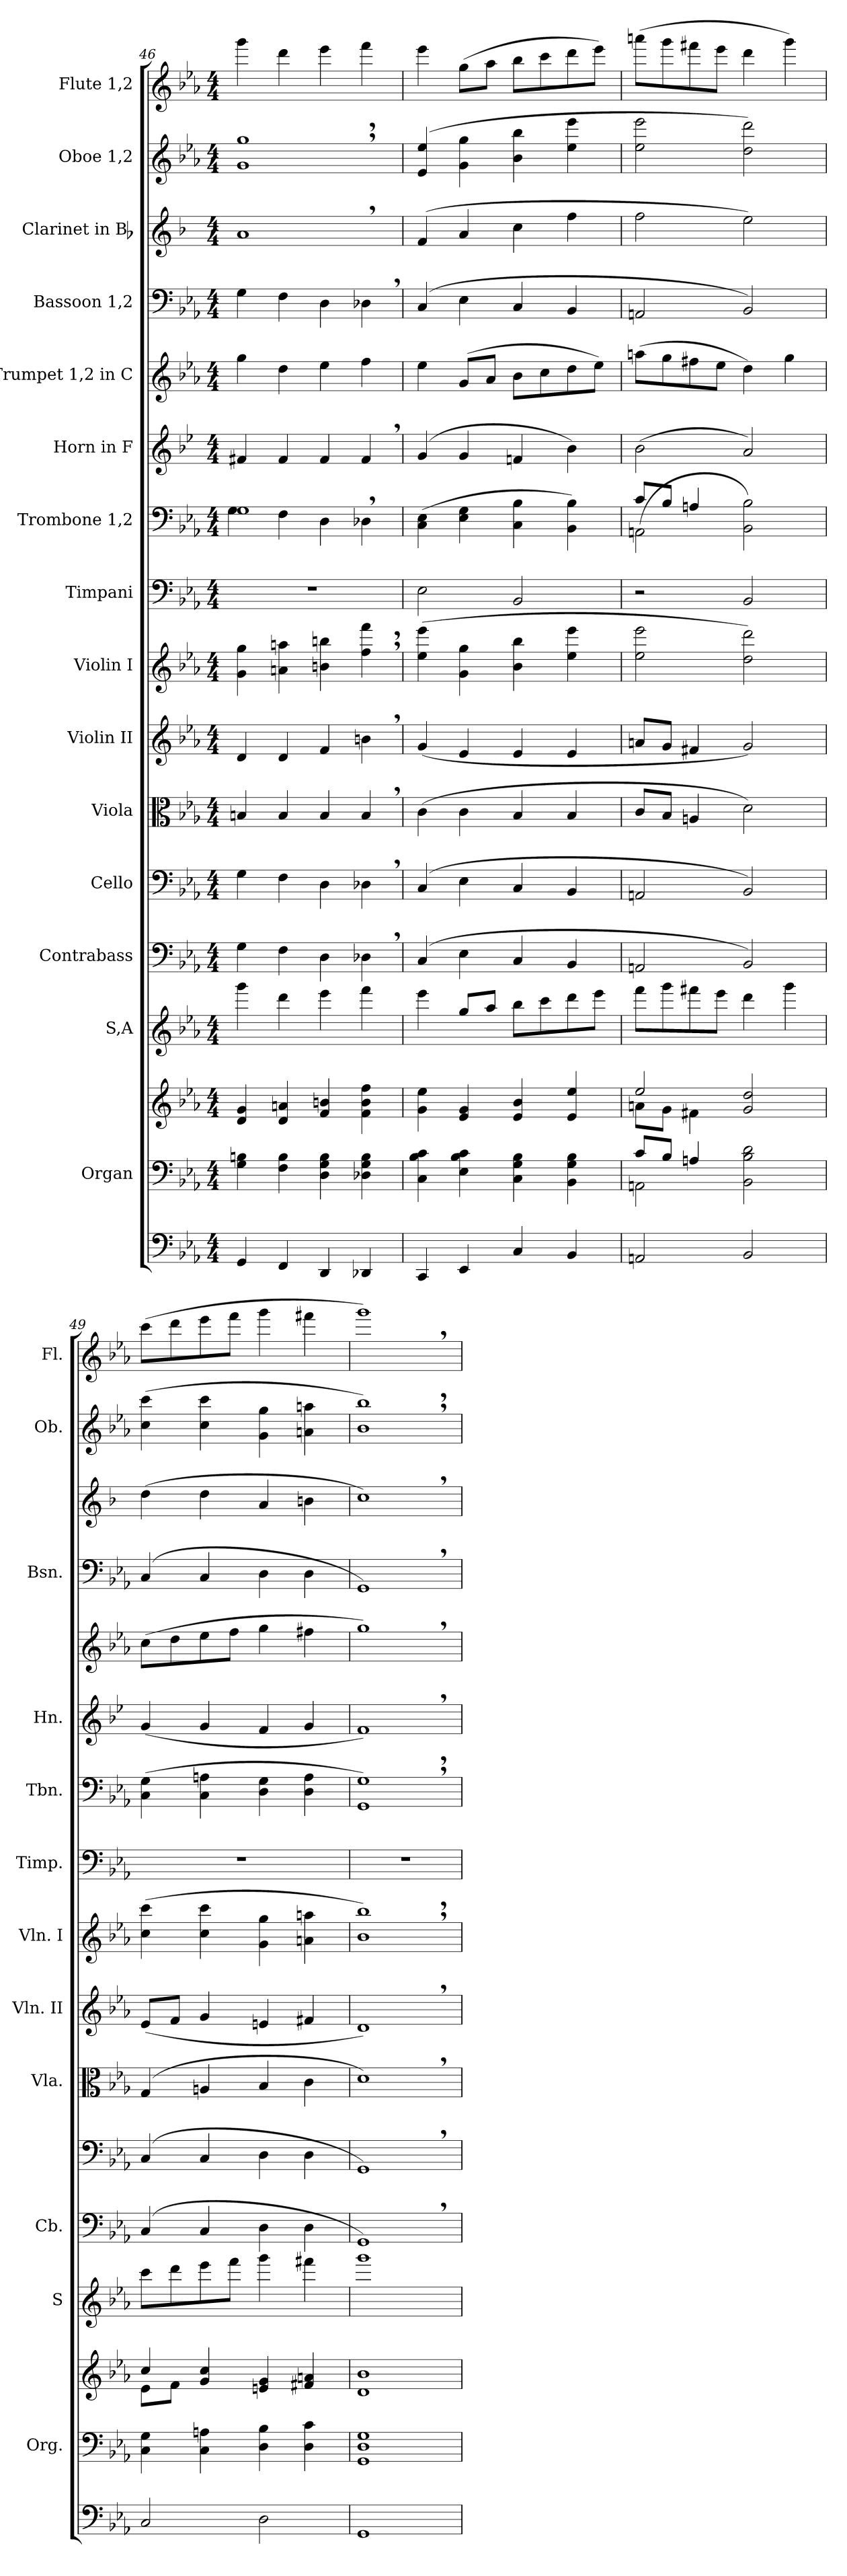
**kern	**kern	**kern	**kern	**kern	**kern	**kern	**kern	**kern	**kern	**kern	**kern	**kern	**kern	**kern	**kern	**kern
*part16	*part15	*part15	*part14	*part13	*part12	*part11	*part10	*part9	*part8	*part7	*part6	*part5	*part4	*part3	*part2	*part1
*staff17	*staff16	*staff15	*staff14	*staff13	*staff12	*staff11	*staff10	*staff9	*staff8	*staff7	*staff6	*staff5	*staff4	*staff3	*staff2	*staff1
*	*I"Organ	*	*I"S,A	*I"Contrabass	*I"Cello	*I"Viola	*I"Violin II	*I"Violin I	*I"Timpani	*I"Trombone 1,2	*I"Horn in F	*I"Trumpet 1,2 in C	*I"Bassoon 1,2	*I"Clarinet in Bb	*I"Oboe 1,2	*I"Flute 1,2
*	*I'Org.	*	*I'S	*I'Cb.	*	*I'Vla.	*I'Vln. II	*I'Vln. I	*I'Timp.	*I'Tbn.	*I'Hn.	*	*I'Bsn.	*	*I'Ob.	*I'Fl.
*clefF4	*clefF4	*clefG2	*clefG2	*clefF4	*clefF4	*clefC3	*clefG2	*clefG2	*clefF4	*clefF4	*clefG2	*clefG2	*clefF4	*clefG2	*clefG2	*clefG2
*	*	*	*ITrd7c12	*ITrd7c12	*	*	*	*	*	*	*ITrd4c7	*	*	*ITrd1c2	*	*
*k[b-e-a-]	*k[b-e-a-]	*k[b-e-a-]	*k[b-e-a-]	*k[b-e-a-]	*k[b-e-a-]	*k[b-e-a-]	*k[b-e-a-]	*k[b-e-a-]	*k[b-e-a-]	*k[b-e-a-]	*k[b-e-a-]	*k[b-e-a-]	*k[b-e-a-]	*k[b-e-a-]	*k[b-e-a-]	*k[b-e-a-]
*E-:	*E-:	*E-:	*E-:	*E-:	*E-:	*E-:	*E-:	*E-:	*E-:	*E-:	*E-:	*E-:	*E-:	*E-:	*E-:	*E-:
*M4/4	*M4/4	*M4/4	*M4/4	*M4/4	*M4/4	*M4/4	*M4/4	*M4/4	*M4/4	*M4/4	*M4/4	*M4/4	*M4/4	*M4/4	*M4/4	*M4/4
=46	=46	=46	=46	=46	=46	=46	=46	=46	=46	=46	=46	=46	=46	=46	=46	=46
*	*	*	*	*	*	*	*	*	*	*^	*	*	*	*	*	*
4GG/	4G\ 4Bn\	4d/ 4g/	4gg\	4GG\	4G\	4Bn/	4d/	4g\ 4gg\	1r	1G,>	4G\	4Bn/	4gg\	4G\	1g,>	1g,> 1gg,>	4ggg\
4FF/	4F\ 4B\	4d/ 4an/	4dd\	4FF\	4F\	4B/	4d/	4an\ 4aan\	.	.	4F\	4B/	4dd\	4F\	.	.	4ddd\
4DD/	4D\ 4G\ 4B\	4f/ 4bn/	4ee-\	4DD\	4D\	4B/	4f/	4bn\ 4bbn\	.	.	4D\	4B/	4ee-\	4D\	.	.	4eee-\
4DD-X/	4D-X\ 4G\ 4B\	4f\ 4b\ 4ff\	4ff\	4DD-X,>\	4D-X,>\	4B,>/	4bn,>\	4ff\,> 4fff\,>	.	.	4D-X\	4B,>/	4ff\	4D-X,>\	.	.	4fff\
*	*	*	*	*	*	*	*	*	*	*v	*v	*	*	*	*	*	*
=47	=47	=47	=47	=47	=47	=47	=47	=47	=47	=47	=47	=47	=47	=47	=47	=47
4CC/	4C\ 4B-\ 4c\	4g\ 4ee-\	4ee-\	(4CC/	(4C/	(>4c\	(4g/	(>4ee-\ 4eee-\	2E-\	(>4C\ 4E-\	(4c/	4ee-\	(4C/	(4e-/	(4e-/ 4ee-/	4eee-\
4EE-/	4E-\ 4B-\ 4c\	4e-/ 4g/	8g/L	4EE-\	4E-\	4c\	4e-/	4g\ 4gg\	.	4E-\ 4G\	4c/	(>8g/L	4E-\	4g/	4g\ 4gg\	(>8gg\L
.	.	.	8a-/J	.	.	.	.	.	.	.	.	8a-/J	.	.	.	8aa-\J
4C/	4C\ 4G\ 4B-\	4e-/ 4b-/	8b-\L	4CC/	4C/	4B-/	4e-/	4b-\ 4bb-\	2BB-/	4C\ 4B-\	4B-X/	8b-\L	4C/	4b-\	4b-\ 4bb-\	8bb-\L
.	.	.	8cc\	.	.	.	.	.	.	.	.	8cc\	.	.	.	8ccc\
4BB-/	4BB-\ 4G\ 4B-\	4e-/ 4ee-/	8dd\	4BBB-/	4BB-/	4B-/	4e-/	4ee-\ 4eee-\	.	4BB-\ 4B-\)	4e-\)	8dd\	4BB-/	4ee-\	4ee-\ 4eee-\	8ddd\
.	.	.	8ee-\J	.	.	.	.	.	.	.	.	8ee-\J)	.	.	.	8eee-\J)
=48	=48	=48	=48	=48	=48	=48	=48	=48	=48	=48	=48	=48	=48	=48	=48	=48
*	*^	*^	*	*	*	*	*	*	*	*^	*	*	*	*	*	*
2AAn/	8c/L	2AAn\	2ee-/	8an\L	8ff\L	2AAAn/	2AAn/	8c/L	8an/L	2ee-\ 2eee-\	2r	(<2AAn\	8c/L	(>2e-\	(>8aan\L	2AAn/	2ee-\	2ee-\ 2eee-\	(>8aaan\L
.	8B-/J	.	.	8g\J	8gg\	.	.	8B-/J	8g/J	.	.	.	8B-/J	.	8gg\	.	.	.	8ggg\
.	4An/	.	.	4f#X\	8ff#X\	.	.	4An/	4f#X/	.	.	.	4An/	.	8ff#X\	.	.	.	8fff#X\
.	.	.	.	.	8ee-\J	.	.	.	.	.	.	.	.	.	8ee-\J	.	.	.	8eee-\J
2BB-/	2ryy	2BB-\ 2B-\ 2d\	2g/ 2dd/	2ryy	4dd\	2BBB-/)	2BB-/)	2d\)	2g/)	2dd\ 2ddd\)	2BB-/	(2BB-\ 2B-\)	2ryy	2d/)	4dd\)	2BB-/)	2dd\)	2dd\ 2ddd\)	4ddd\
.	.	.	.	.	4gg\	.	.	.	.	.	.	.	.	.	4gg\	.	.	.	4ggg\)
*	*v	*v	*	*	*	*	*	*	*	*	*	*v	*v	*	*	*	*	*	*
!!LO:PB:g=z
=49	=49	=49	=49	=49	=49	=49	=49	=49	=49	=49	=49	=49	=49	=49	=49	=49	=49
2C/	4C\ 4G\	4cc/	8e-\L	8cc\L	(4CC/	(4C/	(4G/	(<8e-/L	(>4cc\ 4ccc\	1r	(>4C\ 4G\	(<4c/	(>8cc\L	(4C/	(>4cc\	(>4cc\ 4ccc\	(>8ccc\L
.	.	.	8f\J	8dd\	.	.	.	8f/J	.	.	.	.	8dd\	.	.	.	8ddd\
.	4C\ 4An\	4g/ 4cc/	4ryy	8ee-\	4CC/	4C/	4An/	4g/	4cc\ 4ccc\	.	4C\ 4An\	4c/	8ee-\	4C/	4cc\	4cc\ 4ccc\	8eee-\
.	.	.	.	8ff\J	.	.	.	.	.	.	.	.	8ff\J	.	.	.	8fff\J
2D\	4D\ 4B-\	4en/ 4g/	2ryy	4gg\	4DD\	4D\	4B-/	4en/	4g\ 4gg\	.	4D\ 4G\	4B-/	4gg\	4D\	4g/	4g\ 4gg\	4ggg\
.	4D\ 4c\	4f#X/ 4an/	.	4ff#X\	4DD\	4D\	4c\	4f#X/	4an\ 4aan\	.	4D\ 4A\	4c/	4ff#X\	4D\	4an\	4an\ 4aan\	4fff#X\
*	*	*v	*v	*	*	*	*	*	*	*	*	*	*	*	*	*	*
=50	=50	=50	=50	=50	=50	=50	=50	=50	=50	=50	=50	=50	=50	=50	=50	=50
1GG	1GG 1D 1G	1d 1b-	1gg	1GGG,>)	1GG,>)	1d,>)	1d,>)	1b-,> 1bb-,>)	1r	1GG,> 1G,>)	1B-,>)	1gg,>)	1GG,>)	1b-,>)	1b-,> 1bb-,>)	1ggg,>)
=	=	=	=	=	=	=	=	=	=	=	=	=	=	=	=	=
*-	*-	*-	*-	*-	*-	*-	*-	*-	*-	*-	*-	*-	*-	*-	*-	*-
